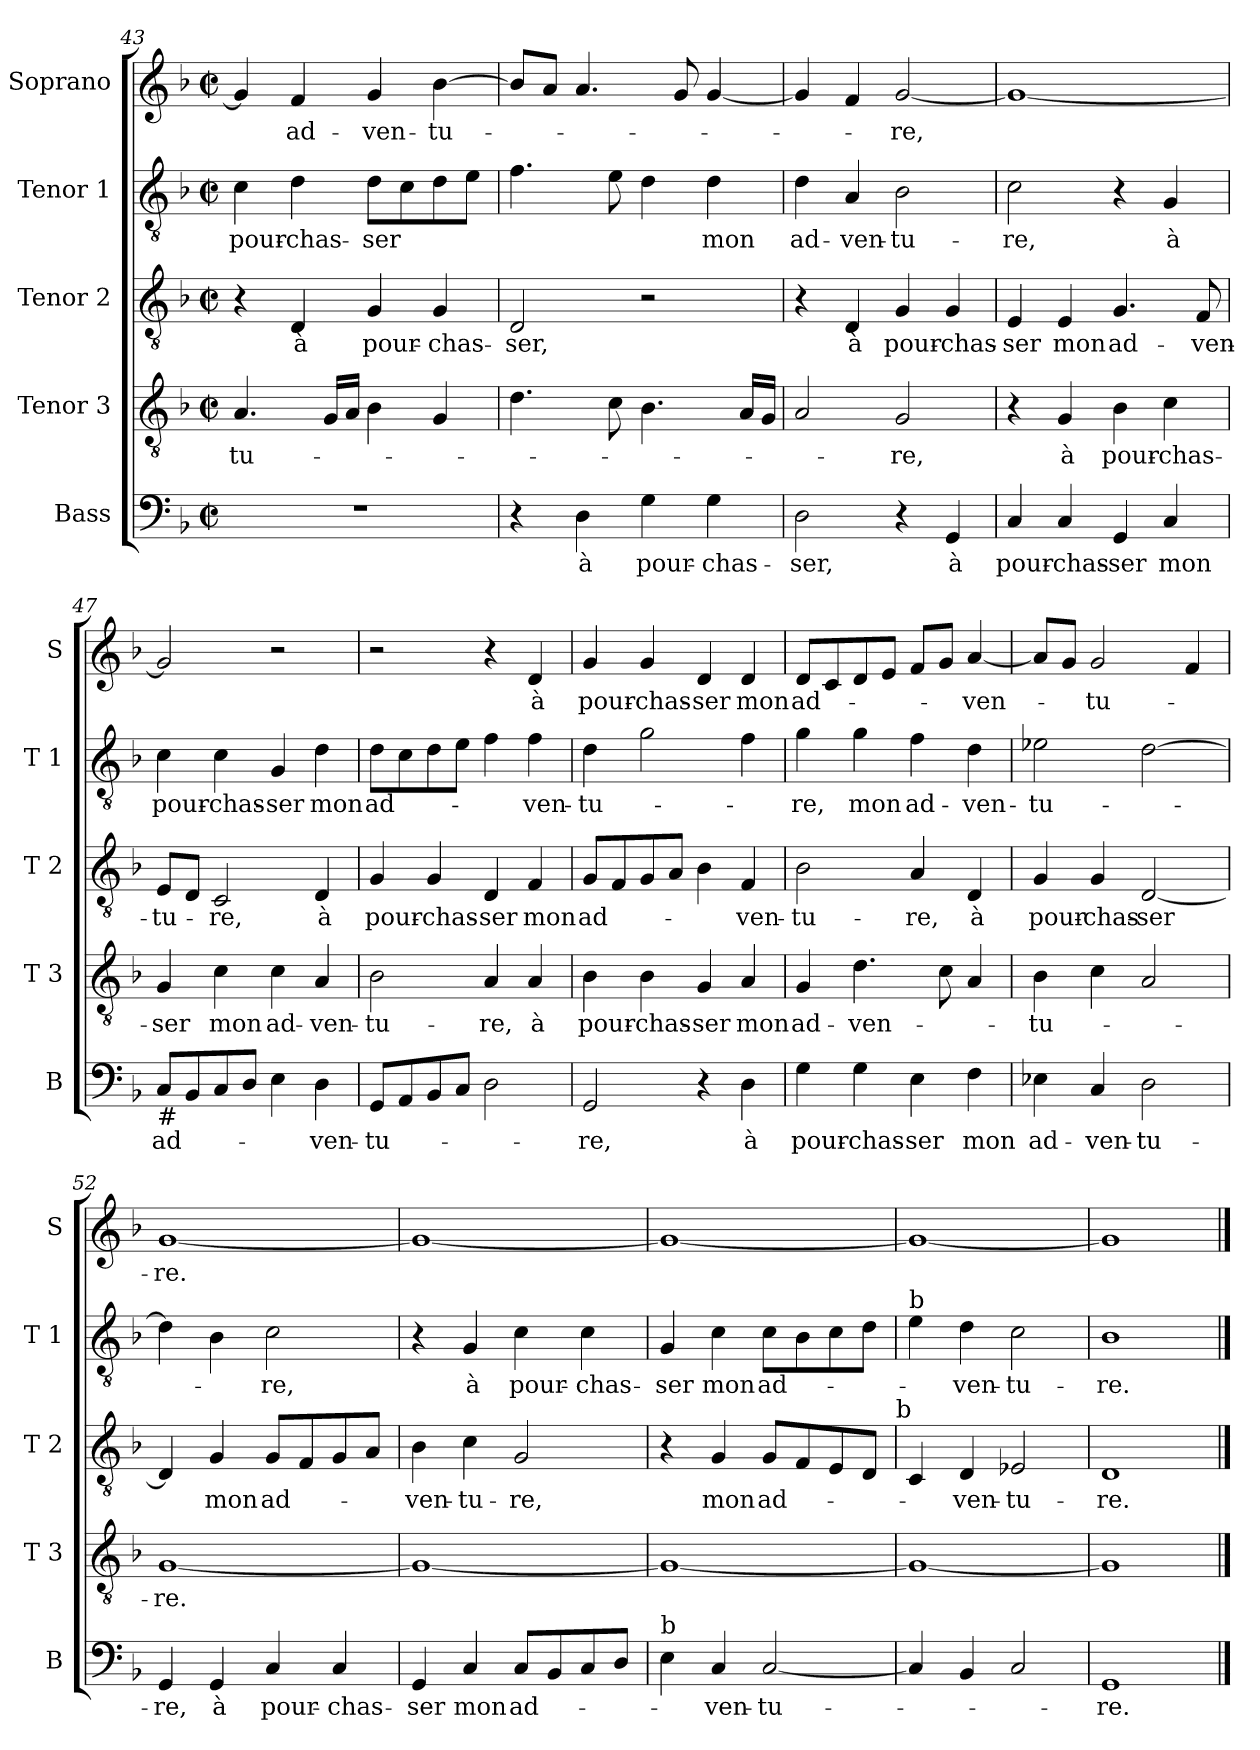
**kern	**text	**kern	**text	**kern	**text	**kern	**text	**kern	**text
*part5	*part5	*part4	*part4	*part3	*part3	*part2	*part2	*part1	*part1
*staff5	*staff5	*staff4	*staff4	*staff3	*staff3	*staff2	*staff2	*staff1	*staff1
*I"Bass	*	*I"Tenor 3	*	*I"Tenor 2	*	*I"Tenor 1	*	*I"Soprano	*
*I'B	*	*I'T 3	*	*I'T 2	*	*I'T 1	*	*I'S	*
*clefF4	*	*clefGv2	*	*clefGv2	*	*clefGv2	*	*clefG2	*
*k[b-]	*	*k[b-]	*	*k[b-]	*	*k[b-]	*	*k[b-]	*
*F:	*	*F:	*	*F:	*	*F:	*	*F:	*
*M2/2	*	*M2/2	*	*M2/2	*	*M2/2	*	*M2/2	*
*met(c|)	*	*met(c|)	*	*met(c|)	*	*met(c|)	*	*met(c|)	*
=43	=43	=43	=43	=43	=43	=43	=43	=43	=43
1r	.	4.A/	-tu-	4r	.	4c\	pour-	4g/]	.
.	.	.	.	4D/	-à	4d\	-chas-	4f/	ad-
.	.	16G/LL	.	.	.	.	.	.	.
.	.	16A/JJ	.	.	.	.	.	.	.
.	.	4B-\	.	4G/	pour-	8d\L	-ser	4g/	-ven-
.	.	.	.	.	.	8c\	.	.	.
.	.	4G/	.	4G/	-chas-	8d\	.	[4b-\	-tu-
.	.	.	.	.	.	8e\J	.	.	.
=44	=44	=44	=44	=44	=44	=44	=44	=44	=44
4r	.	4.d\	.	2D/	-ser,	4.f\	.	8b-/L]	.
.	.	.	.	.	.	.	.	8a/J	.
4D\	à	.	.	.	.	.	.	4.a/	.
.	.	8c\	.	.	.	8e\	.	.	.
4G\	pour-	4.B-\	.	2r	.	4d\	.	.	.
.	.	.	.	.	.	.	.	8g/	.
4G\	-chas-	.	.	.	.	4d\	mon	[4g/	.
.	.	16A/LL	.	.	.	.	.	.	.
.	.	16G/JJ	.	.	.	.	.	.	.
=45	=45	=45	=45	=45	=45	=45	=45	=45	=45
2D\	-ser,	2A/	.	4r	.	4d\	ad-	4g/]	.
.	.	.	.	4D/	à	4A/	-ven-	4f/	.
4r	.	2G/	-re,	4G/	pour-	2B-\	-tu-	[2g/	-re,
4GG/	à	.	.	4G/	-chas-	.	.	.	.
!!LO:LB:g=z
=46	=46	=46	=46	=46	=46	=46	=46	=46	=46
4C/	pour-	4r	.	4E/	-ser	2c\	-re,	1g_	.
4C/	-chas-	4G/	à	4E/	mon	.	.	.	.
4GG/	-ser	4B-\	pour-	4.G/	ad-	4r	.	.	.
4C/	mon	4c\	-chas-	.	.	4G/	à	.	.
.	.	.	.	8F/	-ven-	.	.	.	.
=47	=47	=47	=47	=47	=47	=47	=47	=47	=47
!LO:TX:b:t=#	!	!	!	!	!	!	!	!	!
8C/L	ad-	4G/	-ser	8E/L	-tu-	4c\	pour-	2g/]	.
8BB-/	.	.	.	8D/J	.	.	.	.	.
8C/	.	4c\	mon	2C/	-re,	4c\	-chas-	.	.
8D/J	.	.	.	.	.	.	.	.	.
4E\	.	4c\	ad-	.	.	4G/	-ser	2r	.
4D\	-ven-	4A/	-ven-	4D/	à	4d\	mon	.	.
=48	=48	=48	=48	=48	=48	=48	=48	=48	=48
8GG/L	-tu-	2B-\	-tu-	4G/	pour-	8d\L	ad-	2r	.
8AA/	.	.	.	.	.	8c\	.	.	.
8BB-/	.	.	.	4G/	-chas-	8d\	.	.	.
8C/J	.	.	.	.	.	8e\J	.	.	.
2D\	.	4A/	-re,	4D/	-ser	4f\	.	4r	.
.	.	4A/	à	4F/	mon	4f\	-ven-	4d/	à
=49	=49	=49	=49	=49	=49	=49	=49	=49	=49
2GG/	-re,	4B-\	pour-	8G/L	ad-	4d\	-tu-	4g/	pour-
.	.	.	.	8F/	.	.	.	.	.
.	.	4B-\	-chas-	8G/	.	2g\	.	4g/	-chas-
.	.	.	.	8A/J	.	.	.	.	.
4r	.	4G/	-ser	4B-\	.	.	.	4d/	-ser
4D\	à	4A/	mon	4F/	-ven-	4f\	.	4d/	mon
=50	=50	=50	=50	=50	=50	=50	=50	=50	=50
4G\	pour-	4G/	ad-	2B-\	-tu-	4g\	-re,	8d/L	ad-
.	.	.	.	.	.	.	.	8c/	.
4G\	-chas-	4.d\	-ven-	.	.	4g\	mon	8d/	.
.	.	.	.	.	.	.	.	8e/J	.
4E\	-ser	.	.	4A/	-re,	4f\	ad-	8f/L	.
.	.	8c\	.	.	.	.	.	8g/J	.
4F\	mon	4A/	.	4D/	à	4d\	-ven-	[4a/	-ven-
!!LO:LB:g=z
=51	=51	=51	=51	=51	=51	=51	=51	=51	=51
4E-X\	ad-	4B-\	-tu-	4G/	pour-	2e-X\	-tu-	8a/L]	.
.	.	.	.	.	.	.	.	8g/J	.
4C/	-ven-	4c\	.	4G/	-chas-	.	.	2g/	-tu-
2D\	-tu-	2A/	.	[2D/	-ser	[2d\	.	.	.
.	.	.	.	.	.	.	.	4f/	.
=52	=52	=52	=52	=52	=52	=52	=52	=52	=52
4GG/	-re,	[1G	-re.	4D/]	.	4d\]	.	[1g	-re.
4GG/	à	.	.	4G/	mon	4B-\	.	.	.
4C/	pour-	.	.	8G/L	ad-	2c\	-re,	.	.
.	.	.	.	8F/	.	.	.	.	.
4C/	-chas-	.	.	8G/	.	.	.	.	.
.	.	.	.	8A/J	.	.	.	.	.
=53	=53	=53	=53	=53	=53	=53	=53	=53	=53
4GG/	-ser	1G_	.	4B-\	-ven-	4r	.	1g_	.
4C/	mon	.	.	4c\	-tu-	4G/	à	.	.
8C/L	ad-	.	.	2G/	-re,	4c\	pour-	.	.
8BB-/	.	.	.	.	.	.	.	.	.
8C/	.	.	.	.	.	4c\	-chas-	.	.
8D/J	.	.	.	.	.	.	.	.	.
=54	=54	=54	=54	=54	=54	=54	=54	=54	=54
!LO:TX:a:t=b	!	!	!	!	!	!	!	!	!
4E\	.	1G_	.	4r	.	4G/	-ser	1g_	.
4C/	-ven-	.	.	4G/	mon	4c\	mon	.	.
[2C/	-tu-	.	.	8G/L	ad-	8c\L	ad-	.	.
.	.	.	.	8F/	.	8B-\	.	.	.
.	.	.	.	8E/	.	8c\	.	.	.
.	.	.	.	8D/J	.	8d\J	.	.	.
!	!	!	!	!LO:TX:a:t=b	!	!	!	!	!
=55	=55	=55	=55	=55	=55	=55	=55	=55	=55
!	!	!	!	!	!	!LO:TX:a:t=b	!	!	!
4C/]	.	1G_	.	4C/	.	4e\	.	1g_	.
4BB-/	.	.	.	4D/	-ven-	4d\	-ven-	.	.
2C/	.	.	.	2E-X/	-tu-	2c\	-tu-	.	.
=56	=56	=56	=56	=56	=56	=56	=56	=56	=56
1GG	-re.	1G]	.	1D	-re.	1B-	-re.	1g]	.
==	==	==	==	==	==	==	==	==	==
*-	*-	*-	*-	*-	*-	*-	*-	*-	*-
